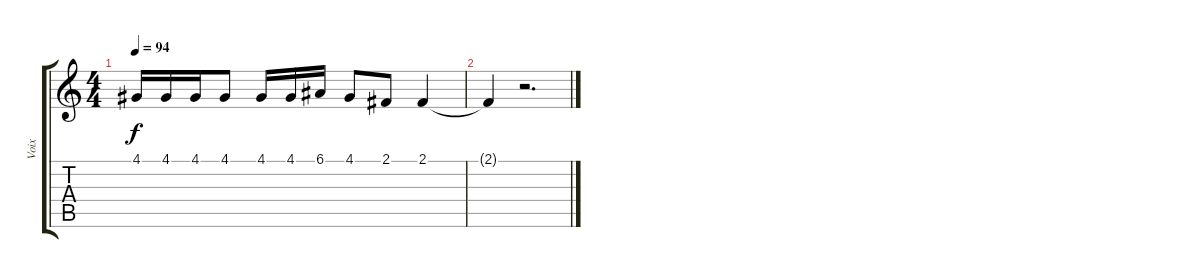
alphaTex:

\track ("Voix" "Voix") {instrument honkytonkpiano}
\staff {score tabs}
\tuning (E4 B3 G3 D3 A2 E2) {hide}
\ts (4 4)
\tempo 94
\clef g2
\ks c
4.1.16{dy f} 4.1.16 4.1.16 4.1.8 4.1.16 4.1.16 6.1.16 4.1.8 2.1.8 2.1.4 |
2.1{t}.4 r.2{d}
